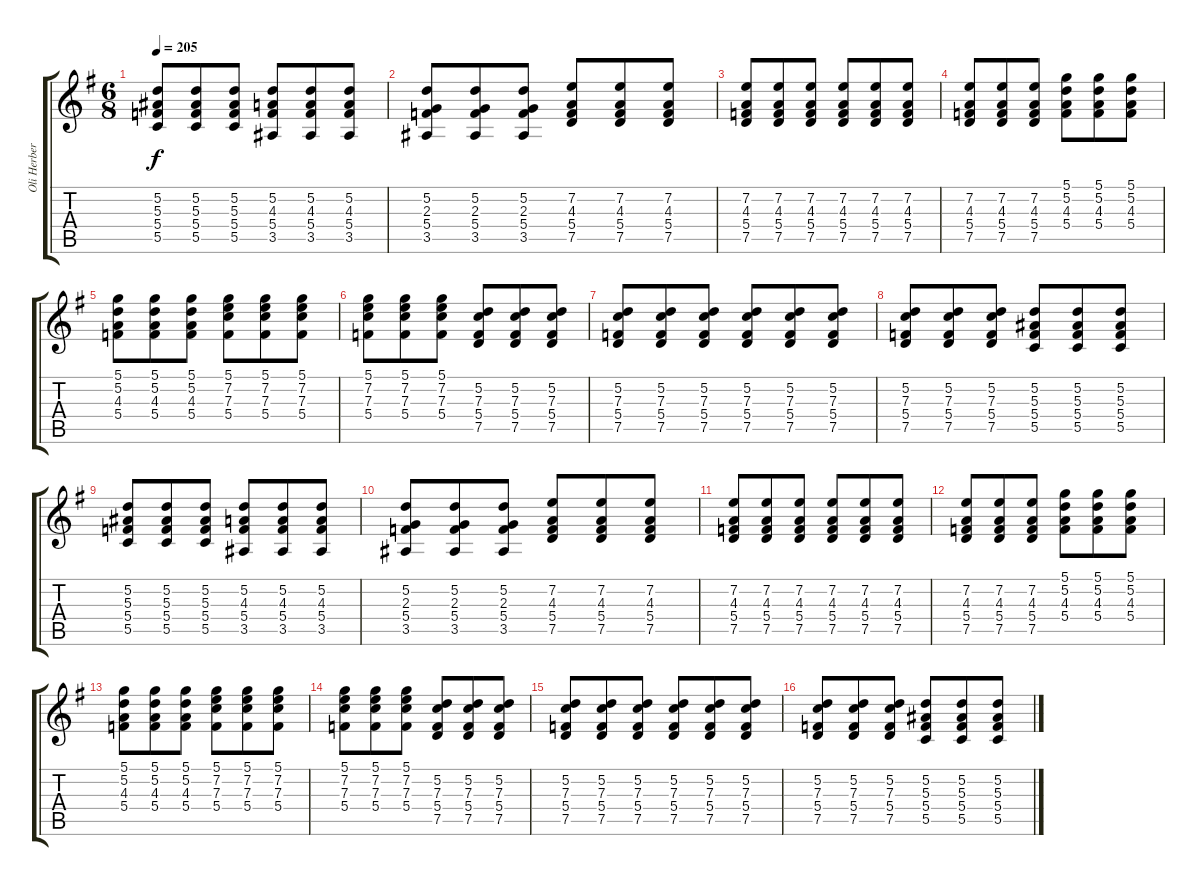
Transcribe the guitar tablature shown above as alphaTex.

\track ("Oli Herbert" "Oli Herber") {instrument electricguitarclean}
\staff {score tabs}
\tuning (D4 A3 F3 C3 G2 D2) {hide}
\ts (6 8)
\tempo 205
\clef g2
\ks g
(5.2 5.3 5.4 5.5).8{dy f} (5.2 5.3 5.4 5.5).8 (5.2 5.3 5.4 5.5).8 (5.2 4.3 5.4 3.5).8 (5.2 4.3 5.4 3.5).8 (5.2 4.3 5.4 3.5).8 |
(5.2 2.3 5.4 3.5).8 (5.2 2.3 5.4 3.5).8 (5.2 2.3 5.4 3.5).8 (7.2 4.3 5.4 7.5).8 (7.2 4.3 5.4 7.5).8 (7.2 4.3 5.4 7.5).8 |
(7.2 4.3 5.4 7.5).8 (7.2 4.3 5.4 7.5).8 (7.2 4.3 5.4 7.5).8 (7.2 4.3 5.4 7.5).8 (7.2 4.3 5.4 7.5).8 (7.2 4.3 5.4 7.5).8 |
(7.2 4.3 5.4 7.5).8 (7.2 4.3 5.4 7.5).8 (7.2 4.3 5.4 7.5).8 (5.1 5.2 4.3 5.4).8 (5.1 5.2 4.3 5.4).8 (5.1 5.2 4.3 5.4).8 |
(5.1 5.2 4.3 5.4).8 (5.1 5.2 4.3 5.4).8 (5.1 5.2 4.3 5.4).8 (5.1 7.2 7.3 5.4).8 (5.1 7.2 7.3 5.4).8 (5.1 7.2 7.3 5.4).8 |
(5.1 7.2 7.3 5.4).8 (5.1 7.2 7.3 5.4).8 (5.1 7.2 7.3 5.4).8 (5.2 7.3 5.4 7.5).8 (5.2 7.3 5.4 7.5).8 (5.2 7.3 5.4 7.5).8 |
(5.2 7.3 5.4 7.5).8 (5.2 7.3 5.4 7.5).8 (5.2 7.3 5.4 7.5).8 (5.2 7.3 5.4 7.5).8 (5.2 7.3 5.4 7.5).8 (5.2 7.3 5.4 7.5).8 |
(5.2 7.3 5.4 7.5).8 (5.2 7.3 5.4 7.5).8 (5.2 7.3 5.4 7.5).8 (5.2 5.3 5.4 5.5).8 (5.2 5.3 5.4 5.5).8 (5.2 5.3 5.4 5.5).8 |
(5.2 5.3 5.4 5.5).8 (5.2 5.3 5.4 5.5).8 (5.2 5.3 5.4 5.5).8 (5.2 4.3 5.4 3.5).8 (5.2 4.3 5.4 3.5).8 (5.2 4.3 5.4 3.5).8 |
(5.2 2.3 5.4 3.5).8 (5.2 2.3 5.4 3.5).8 (5.2 2.3 5.4 3.5).8 (7.2 4.3 5.4 7.5).8 (7.2 4.3 5.4 7.5).8 (7.2 4.3 5.4 7.5).8 |
(7.2 4.3 5.4 7.5).8 (7.2 4.3 5.4 7.5).8 (7.2 4.3 5.4 7.5).8 (7.2 4.3 5.4 7.5).8 (7.2 4.3 5.4 7.5).8 (7.2 4.3 5.4 7.5).8 |
(7.2 4.3 5.4 7.5).8 (7.2 4.3 5.4 7.5).8 (7.2 4.3 5.4 7.5).8 (5.1 5.2 4.3 5.4).8 (5.1 5.2 4.3 5.4).8 (5.1 5.2 4.3 5.4).8 |
(5.1 5.2 4.3 5.4).8 (5.1 5.2 4.3 5.4).8 (5.1 5.2 4.3 5.4).8 (5.1 7.2 7.3 5.4).8 (5.1 7.2 7.3 5.4).8 (5.1 7.2 7.3 5.4).8 |
(5.1 7.2 7.3 5.4).8 (5.1 7.2 7.3 5.4).8 (5.1 7.2 7.3 5.4).8 (5.2 7.3 5.4 7.5).8 (5.2 7.3 5.4 7.5).8 (5.2 7.3 5.4 7.5).8 |
(5.2 7.3 5.4 7.5).8 (5.2 7.3 5.4 7.5).8 (5.2 7.3 5.4 7.5).8 (5.2 7.3 5.4 7.5).8 (5.2 7.3 5.4 7.5).8 (5.2 7.3 5.4 7.5).8 |
(5.2 7.3 5.4 7.5).8 (5.2 7.3 5.4 7.5).8 (5.2 7.3 5.4 7.5).8 (5.2 5.3 5.4 5.5).8 (5.2 5.3 5.4 5.5).8 (5.2 5.3 5.4 5.5).8
